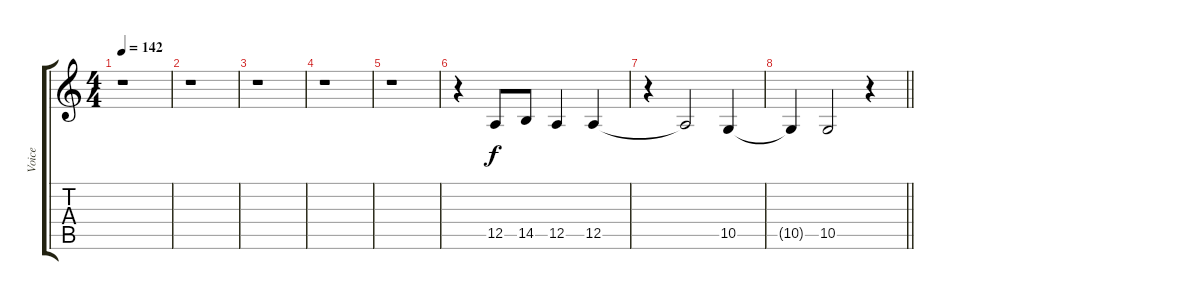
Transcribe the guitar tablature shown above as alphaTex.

\track ("Voice" "Voice") {instrument lead2sawtooth}
\staff {score tabs}
\tuning (E4 B3 G3 D3 A2 E2) {hide}
\ts (4 4)
\tempo 142
\clef g2
\ks c
r.1{dy f} |
r.1 |
r.1 |
r.1 |
r.1 |
r.4 12.5.8 14.5.8 12.5.4 12.5.4 |
r.4 12.5{t}.2 10.5.4 |
\barLineRight lightlight
10.5{t}.4 10.5.2 r.4
